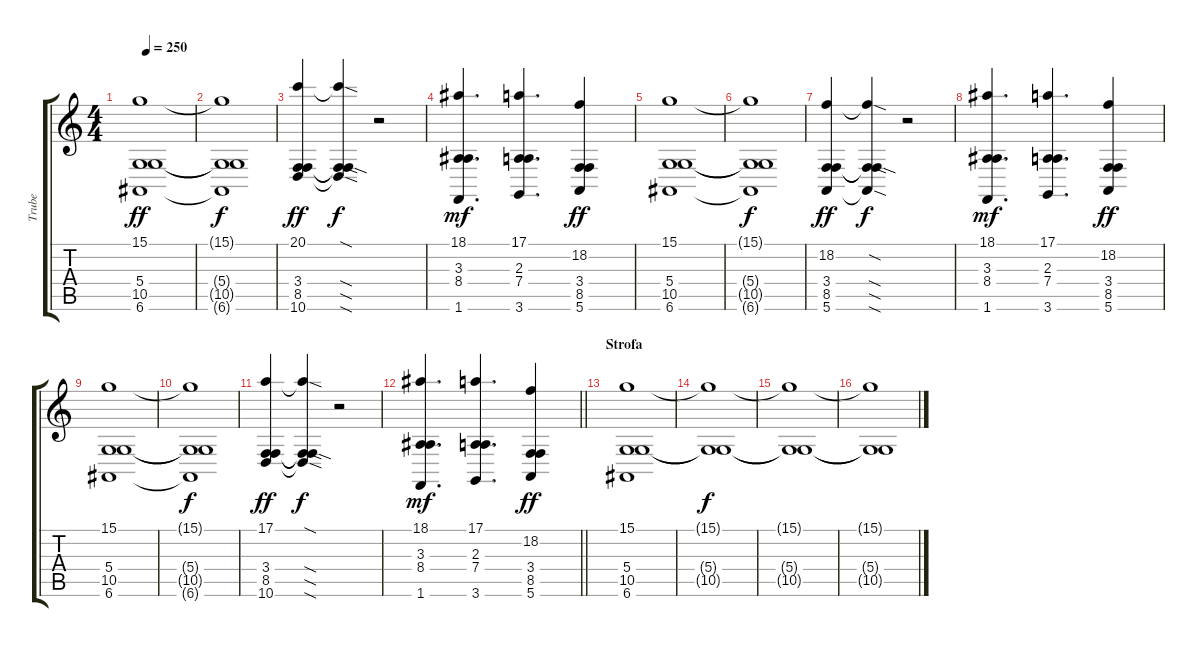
\track ("Trube" "Trube") {instrument trumpet}
\staff {score tabs}
\tuning (E4 B3 G3 D3 A2 E2) {hide}
\ts (4 4)
\tempo 250
\clef g2
\ks c
(15.1 5.4 10.5 6.6).1{dy ff} |
(15.1{t} 5.4{t} 10.5{t} 6.6{t}).1{dy f} |
(20.1 3.4 8.5 10.6).4{dy ff} (20.1{sod t} 3.4{sod t} 8.5{sod t} 10.6{sod t}).4{dy f} r.2 |
(18.1 3.3 8.4 1.6).4{d dy mf} (17.1 2.3 7.4 3.6).4{d} (18.2 3.4 8.5 5.6).4{dy ff} |
(15.1 5.4 10.5 6.6).1 |
(15.1{t} 5.4{t} 10.5{t} 6.6{t}).1{dy f} |
(18.2 3.4 8.5 5.6).4{dy ff} (18.2{sod t} 3.4{sod t} 8.5{sod t} 5.6{sod t}).4{dy f} r.2 |
(18.1 3.3 8.4 1.6).4{d dy mf} (17.1 2.3 7.4 3.6).4{d} (18.2 3.4 8.5 5.6).4{dy ff} |
(15.1 5.4 10.5 6.6).1 |
(15.1{t} 5.4{t} 10.5{t} 6.6{t}).1{dy f} |
(17.1 3.4 8.5 10.6).4{dy ff} (17.1{sod t} 3.4{sod t} 8.5{sod t} 10.6{sod t}).4{dy f} r.2 |
\barLineRight lightlight
(18.1 3.3 8.4 1.6).4{d dy mf} (17.1 2.3 7.4 3.6).4{d} (18.2 3.4 8.5 5.6).4{dy ff} |
\section ("" "Strofa")
(15.1 5.4 10.5 6.6).1 |
(15.1{t} 5.4{t} 10.5{t}).1{dy f} |
(15.1{t} 5.4{t} 10.5{t}).1{volume 7} |
(15.1{t} 5.4{t} 10.5{t}).1
